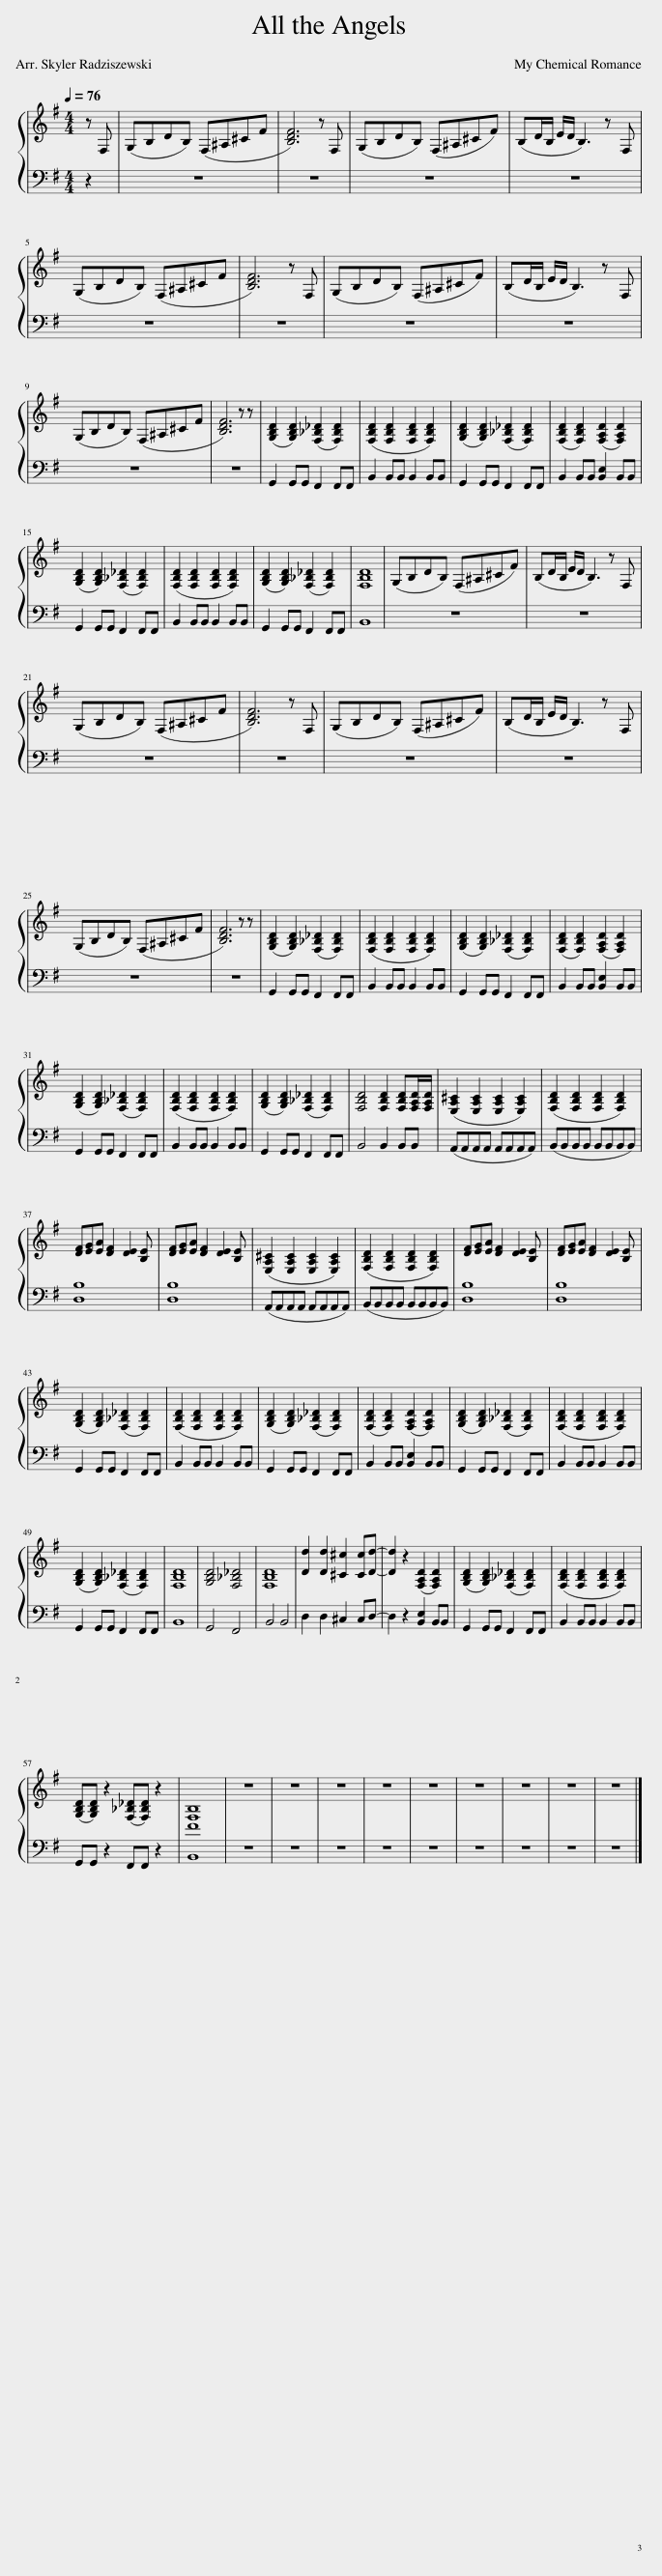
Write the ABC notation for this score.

X:1
%%score { 1 | 2 }
L:1/8
Q:1/4=76
M:4/4
I:linebreak $
K:G
V:1 treble
V:2 bass
V:1
 z F, | (G,B,DB,) (F,^A,^CF | [B,DF]6) z F, | (G,B,DB,) (F,^A,^CF) | (B,D/B,/ E/D/ B,3) z F, |$ %5
 (G,B,DB,) (F,^A,^CF | [B,DF]6) z F, | (G,B,DB,) (F,^A,^CF) | (B,D/B,/ E/D/ B,3) z F, |$ (G,B,DB,) (F,^A,^CF | %10
 [B,DF]6) z z | ([G,B,D]2 [G,B,D]2) ([F,_B,_D]2 [F,B,D]2) | ([F,B,D]2 [F,B,D]2 [F,B,D]2 [F,B,D]2) | ([G,B,D]2 [G,B,D]2) ([F,_B,_D]2 [F,B,D]2) | ([F,B,D]2 [F,B,D]2) ([F,A,D]2 [F,A,D]2) |$ %15
 ([G,B,D]2 [G,B,D]2) ([F,_B,_D]2 [F,B,D]2) | ([F,B,D]2 [F,B,D]2 [F,B,D]2 [F,B,D]2) | ([G,B,D]2 [G,B,D]2) ([F,_B,_D]2 [F,B,D]2) | [F,B,D]8 | (G,B,DB,) (F,^A,^CF) | %20
 (B,D/B,/ E/D/ B,3) z F, |$ (G,B,DB,) (F,^A,^CF | [B,DF]6) z F, | (G,B,DB,) (F,^A,^CF) | (B,D/B,/ E/D/ B,3) z F, |$ %25
 (G,B,DB,) (F,^A,^CF | [B,DF]6) z z | ([G,B,D]2 [G,B,D]2) ([F,_B,_D]2 [F,B,D]2) | ([F,B,D]2 [F,B,D]2 [F,B,D]2 [F,B,D]2) | ([G,B,D]2 [G,B,D]2) ([F,_B,_D]2 [F,B,D]2) | %30
 ([F,B,D]2 [F,B,D]2) ([F,A,D]2 [F,A,D]2) |$ ([G,B,D]2 [G,B,D]2) ([F,_B,_D]2 [F,B,D]2) | ([F,B,D]2 [F,B,D]2 [F,B,D]2 [F,B,D]2) | ([G,B,D]2 [G,B,D]2) ([F,_B,_D]2 [F,B,D]2) | [F,B,D]4 [F,B,D]2 [F,B,D][F,A,D]/[F,A,D]/ | %35
 ([E,A,^C]2 [E,A,C]2 [E,A,C]2 [E,A,C]2) | ([F,B,D]2 [F,B,D]2 [F,B,D]2 [F,B,D]2) |$ [DF][EG][EA] [DF]2 [DE]2 [B,E] | [DF][EG][EA] [DF]2 [DE]2 [B,E] | ([E,A,^C]2 [E,A,C]2 [E,A,C]2 [E,A,C]2) | %40
 ([F,B,D]2 [F,B,D]2 [F,B,D]2 [F,B,D]2) | [DF][EG][EA] [DF]2 [DE]2 [B,E] | [DF][EG][EA] [DF]2 [DE]2 [B,E] |$ ([G,B,D]2 [G,B,D]2) ([F,_B,_D]2 [F,B,D]2) | ([F,B,D]2 [F,B,D]2 [F,B,D]2 [F,B,D]2) | %45
 ([G,B,D]2 [G,B,D]2) ([F,_B,_D]2 [F,B,D]2) | ([F,B,D]2 [F,B,D]2) ([F,A,D]2 [F,A,D]2) | ([G,B,D]2 [G,B,D]2) ([F,_B,_D]2 [F,B,D]2) | ([F,B,D]2 [F,B,D]2 [F,B,D]2 [F,B,D]2) |$ ([G,B,D]2 [G,B,D]2) ([F,_B,_D]2 [F,B,D]2) | %50
 [F,B,D]8 | [G,B,D]4 [F,_B,_D]4 | [F,B,D]8 | [Dd]2 [Dd]2 [^C^c]2 [Cc][Dd]- | [Dd]2 z2 ([F,A,D]2 [F,A,D]2) | %55
 ([G,B,D]2 [G,B,D]2) ([F,_B,_D]2 [F,B,D]2) | ([F,B,D]2 [F,B,D]2 [F,B,D]2 [F,B,D]2) |$ ([G,B,D][G,B,D]) z2 ([F,_B,_D][F,B,D]) z2 | [F,B,]8 | z8 | %60
 z8 | z8 | z8 | z8 | z8 | %65
 z8 | z8 | z8 |] %68
V:2
 z2 | z8 | z8 | z8 | z8 |$ %5
 z8 | z8 | z8 | z8 |$ z8 | %10
 z8 | G,,2 G,,G,, F,,2 F,,F,, | B,,2 B,,B,, B,,2 B,,B,, | G,,2 G,,G,, F,,2 F,,F,, | B,,2 B,,B,, [B,,E,]2 B,,B,, |$ %15
 G,,2 G,,G,, F,,2 F,,F,, | B,,2 B,,B,, B,,2 B,,B,, | G,,2 G,,G,, F,,2 F,,F,, | B,,8 | z8 | %20
 z8 |$ z8 | z8 | z8 | z8 |$ %25
 z8 | z8 | G,,2 G,,G,, F,,2 F,,F,, | B,,2 B,,B,, B,,2 B,,B,, | G,,2 G,,G,, F,,2 F,,F,, | %30
 B,,2 B,,B,, [B,,E,]2 B,,B,, |$ G,,2 G,,G,, F,,2 F,,F,, | B,,2 B,,B,, B,,2 B,,B,, | G,,2 G,,G,, F,,2 F,,F,, | B,,4 B,,2 B,,B,, | %35
 (A,,A,,A,,A,, A,,A,,A,,A,,) | (B,,B,,B,,B,, B,,B,,B,,B,,) |$ [D,B,]8 | [D,B,]8 | (A,,A,,A,,A,, A,,A,,A,,A,,) | %40
 (B,,B,,B,,B,, B,,B,,B,,B,,) | [D,B,]8 | [D,B,]8 |$ G,,2 G,,G,, F,,2 F,,F,, | B,,2 B,,B,, B,,2 B,,B,, | %45
 G,,2 G,,G,, F,,2 F,,F,, | B,,2 B,,B,, [B,,E,]2 B,,B,, | G,,2 G,,G,, F,,2 F,,F,, | B,,2 B,,B,, B,,2 B,,B,, |$ G,,2 G,,G,, F,,2 F,,F,, | %50
 B,,8 | G,,4 F,,4 | B,,4 B,,4 | D,2 D,2 ^C,2 C,D,- | D,2 z2 [B,,E,]2 B,,B,, | %55
 G,,2 G,,G,, F,,2 F,,F,, | B,,2 B,,B,, B,,2 B,,B,, |$ G,,G,, z2 F,,F,, z2 | [B,,F]8 | z8 | %60
 z8 | z8 | z8 | z8 | z8 | %65
 z8 | z8 | z8 |] %68
